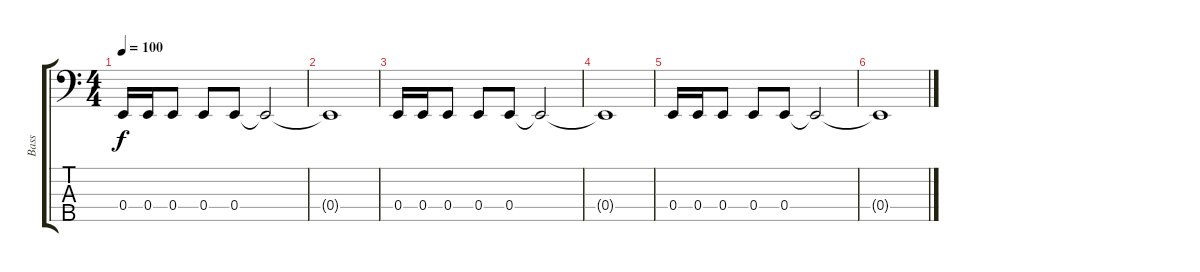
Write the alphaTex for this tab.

\track ("Bass" "Bass") {instrument electricbassfinger}
\staff {score tabs}
\tuning (G2 D2 A1 E1 B0) {hide}
\ts (4 4)
\tempo 100
\clef f4
\ks c
0.4.16{dy f} 0.4.16 0.4.8 0.4.8 0.4.8 0.4{t}.2 |
0.4{t}.1 |
0.4.16 0.4.16 0.4.8 0.4.8 0.4.8 0.4{t}.2 |
0.4{t}.1 |
0.4.16 0.4.16 0.4.8 0.4.8 0.4.8 0.4{t}.2 |
0.4{t}.1
